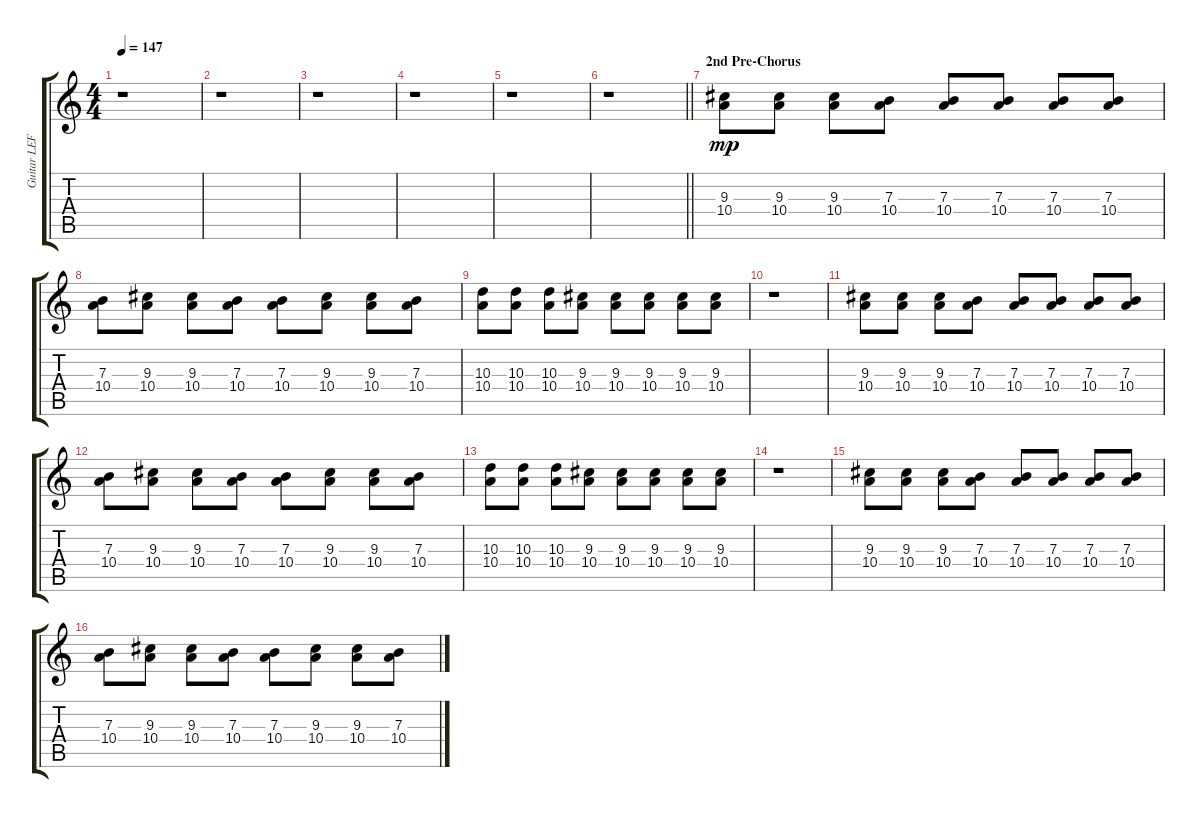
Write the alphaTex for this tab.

\track ("Guitar LEFT 2" "Guitar LEF") {instrument distortionguitar}
\staff {score tabs}
\tuning (Db4 Ab3 E3 B2 Gb2 B1) {hide}
\ts (4 4)
\tempo 147
\clef g2
\ks c
r.1{dy mf} |
r.1 |
r.1 |
r.1 |
r.1 |
\barLineRight lightlight
r.1 |
\section ("" "2nd Pre-Chorus")
(9.3 10.4).8{dy mp} (9.3 10.4).8 (9.3 10.4).8 (7.3 10.4).8 (7.3 10.4).8 (7.3 10.4).8 (7.3 10.4).8 (7.3 10.4).8 |
(7.3 10.4).8 (9.3 10.4).8 (9.3 10.4).8 (7.3 10.4).8 (7.3 10.4).8 (9.3 10.4).8 (9.3 10.4).8 (7.3 10.4).8 |
(10.3 10.4).8 (10.3 10.4).8 (10.3 10.4).8 (9.3 10.4).8 (9.3 10.4).8 (9.3 10.4).8 (9.3 10.4).8 (9.3 10.4).8 |
r.1 |
(9.3 10.4).8 (9.3 10.4).8 (9.3 10.4).8 (7.3 10.4).8 (7.3 10.4).8 (7.3 10.4).8 (7.3 10.4).8 (7.3 10.4).8 |
(7.3 10.4).8 (9.3 10.4).8 (9.3 10.4).8 (7.3 10.4).8 (7.3 10.4).8 (9.3 10.4).8 (9.3 10.4).8 (7.3 10.4).8 |
(10.3 10.4).8 (10.3 10.4).8 (10.3 10.4).8 (9.3 10.4).8 (9.3 10.4).8 (9.3 10.4).8 (9.3 10.4).8 (9.3 10.4).8 |
r.1 |
(9.3 10.4).8 (9.3 10.4).8 (9.3 10.4).8 (7.3 10.4).8 (7.3 10.4).8 (7.3 10.4).8 (7.3 10.4).8 (7.3 10.4).8 |
(7.3 10.4).8 (9.3 10.4).8 (9.3 10.4).8 (7.3 10.4).8 (7.3 10.4).8 (9.3 10.4).8 (9.3 10.4).8 (7.3 10.4).8
